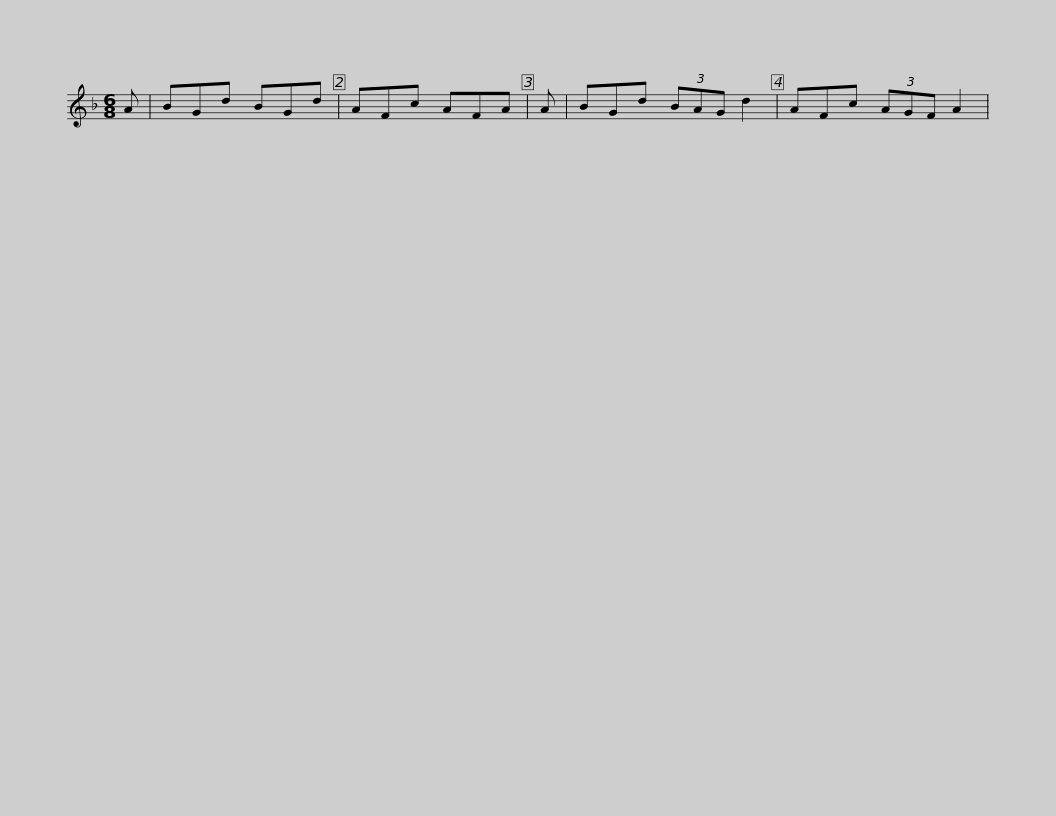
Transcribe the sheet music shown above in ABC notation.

X:1
L:1/8
M:6/8
I:linebreak $
K:F
V:1 treble
V:1
 A | BGd BGd | AFc AFA | A | BGd (3BAG d2 | %5
 AFc (3AGF A2 | %6
